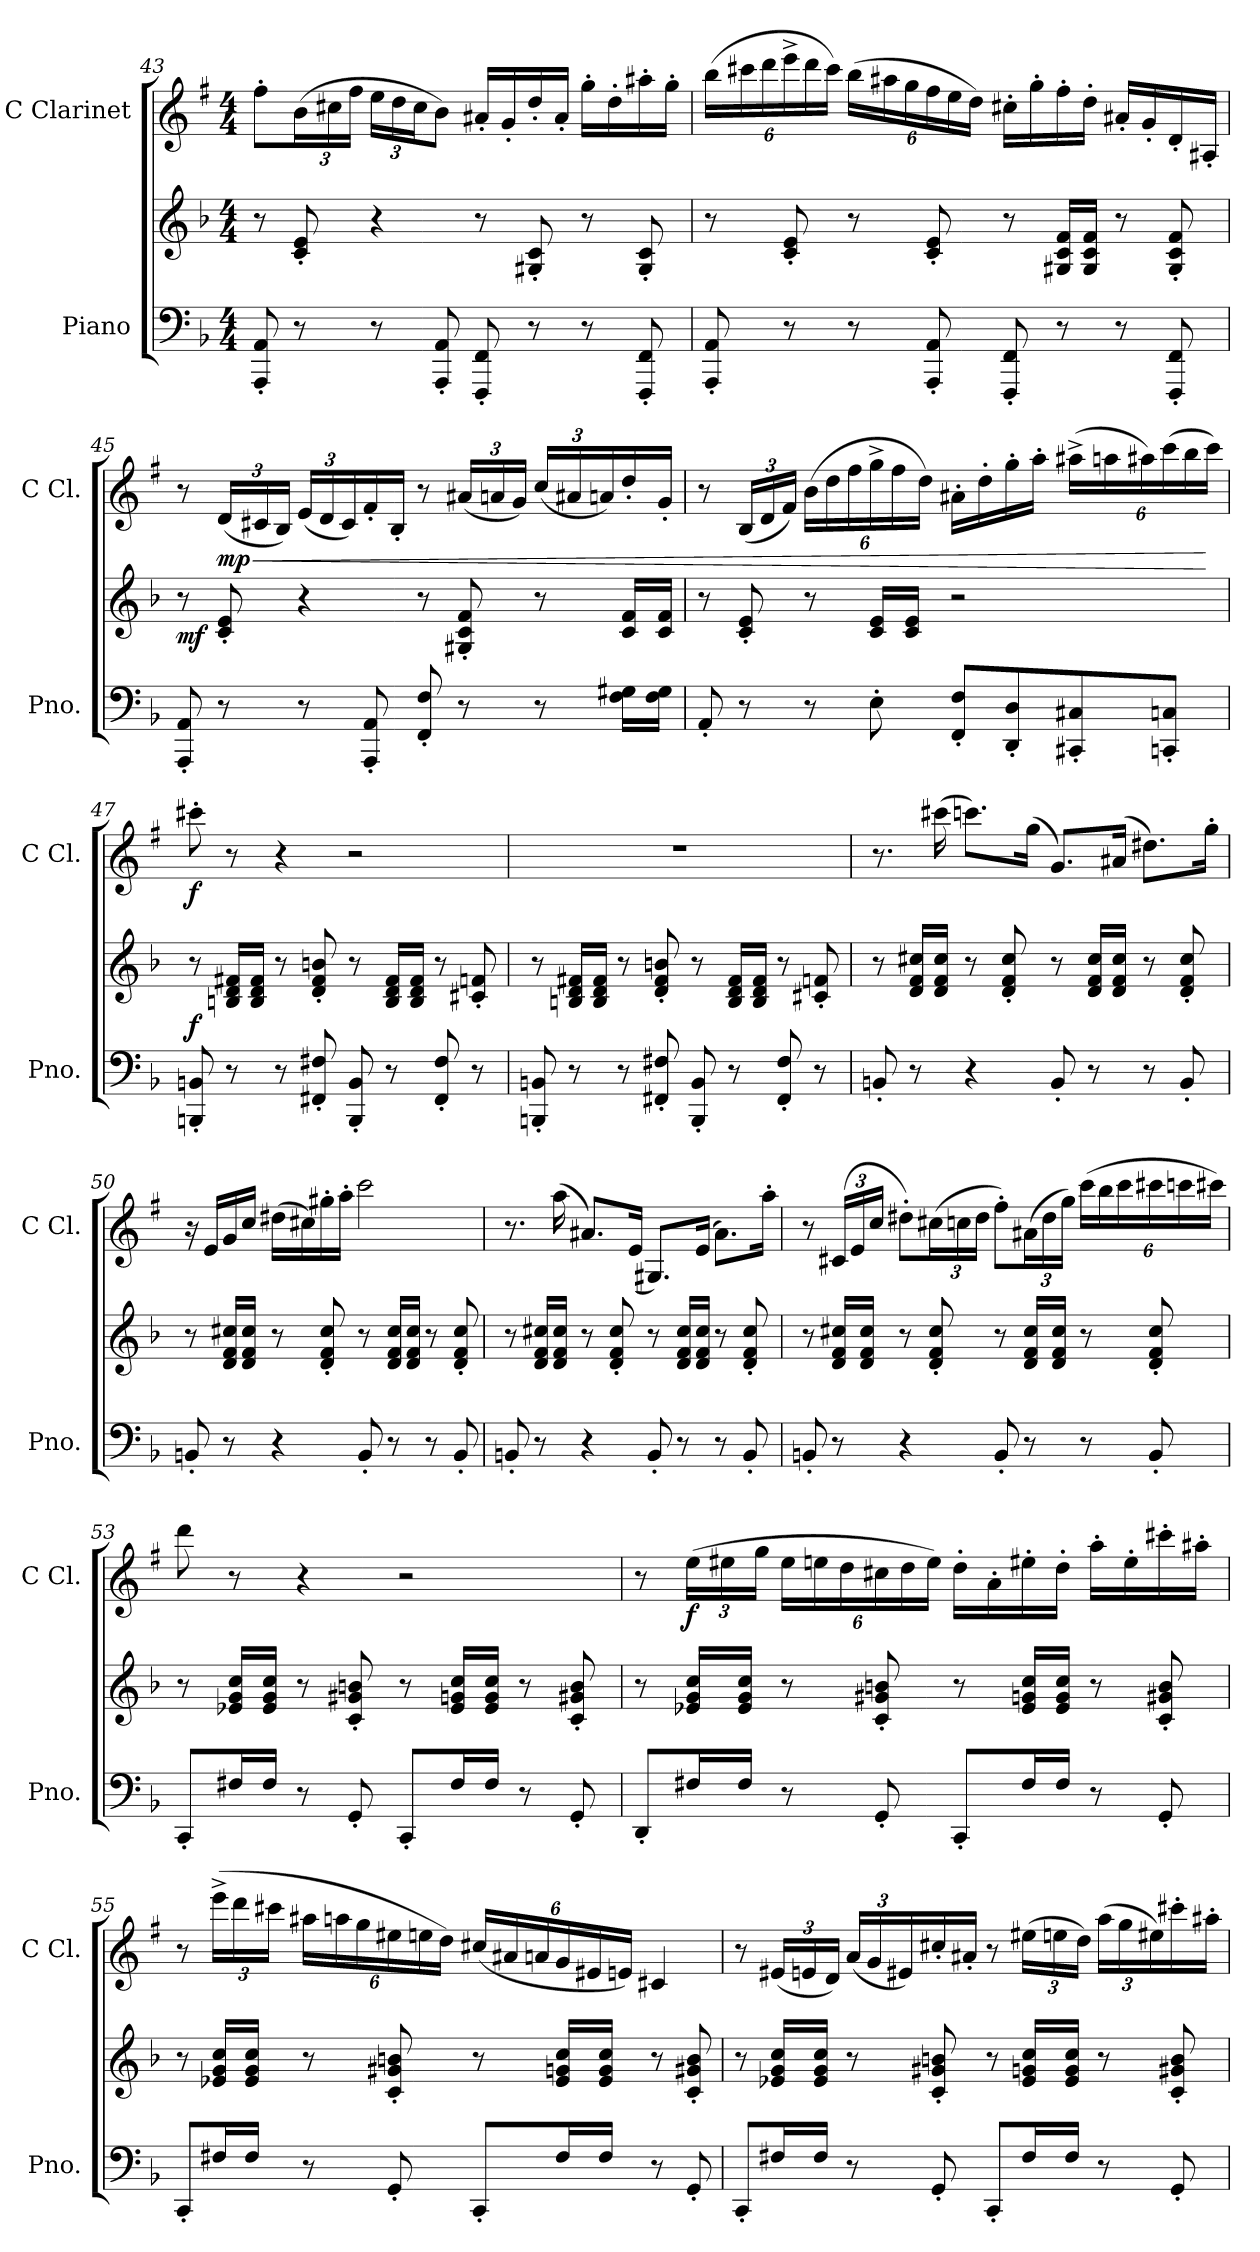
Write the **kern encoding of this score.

**kern	**kern	**dynam	**kern	**dynam
*part2	*part2	*part2	*part1	*part1
*staff3	*staff2	*staff2/3	*staff1	*staff1
*I"Piano	*	*	*I"C Clarinet	*
*I'Pno.	*	*	*I'C Cl.	*
*clefF4	*clefG2	*	*clefG2	*
*	*	*	*ITrd1c2	*
*k[b-]	*k[b-]	*	*k[b-]	*
*M4/4	*M4/4	*	*M4/4	*
=43	=43	=43	=43	=43
8AAA/' 8AA/'	8r	.	8ee'\L	.
*	*	*	*Xbrackettup	*
8r	8c/' 8e/'	.	(24a\L	.
.	.	.	24bn\	.
.	.	.	24ee\JJ	.
8r	4r	.	24dd\LL	.
.	.	.	24cc\	.
.	.	.	24b\J	.
8AAA/' 8AA/'	.	.	8a\J)	.
8FFF/' 8FF/'	8r	.	16g#X'/LL	.
.	.	.	16f'/	.
8r	8G#X/' 8c/'	.	16cc'/	.
.	.	.	16g#'/JJ	.
8r	8r	.	16ff'\LL	.
.	.	.	16cc'\	.
8FFF/' 8FF/'	8G#/' 8c/'	.	16gg#X'\	.
.	.	.	16ff'\JJ	.
!!LO:PB:g=z
=44	=44	=44	=44	=44
8AAA/' 8AA/'	8r	.	(24aa\LL	.
.	.	.	24bbn\	.
.	.	.	24ccc\	.
8r	8c/' 8e/'	.	24ddd^\	.
.	.	.	24ccc\	.
.	.	.	24bb\JJ)	.
8r	8r	.	(24aa\LL	.
.	.	.	24gg#X\	.
.	.	.	24ff\	.
8AAA/' 8AA/'	8c/' 8e/'	.	24ee\	.
.	.	.	24dd\	.
.	.	.	24cc\JJ)	.
8FFF/' 8FF/'	8r	.	16bn'\LL	.
.	.	.	16ff'\	.
8r	16G#X/ 16c/ 16f/LL	.	16ee'\	.
.	16G#/ 16c/ 16f/JJ	.	16cc'\JJ	.
8r	8r	.	16g#X'/LL	.
.	.	.	16f'/	.
8FFF/' 8FF/'	8G#/' 8c/' 8f/'	.	16c'/	.
.	.	.	16G#X'/JJ	.
!!LO:LB:g=z
=45	=45	=45	=45	=45
!	!	!LO:DY:b	!	!
8AAA/' 8AA/'	8r	mf	8r	.
!	!	!	!	!LO:HP:b
!	!	!	!	!LO:DY:n=1:b
8r	8c/' 8e/'	.	(24c/LL	< mp
.	.	.	24Bn/	.
.	.	.	24A/JJ)	.
8r	4r	.	(24d/LL	.
.	.	.	24c/	.
.	.	.	24B/)	.
8AAA/' 8AA/'	.	.	16e'/	.
.	.	.	16A'/JJ	.
8FF/' 8F/'	8r	.	8r	.
8r	8G#X/' 8c/' 8f/'	.	(24g#X/LL	.
.	.	.	24gn/	.
.	.	.	24f/JJ)	.
8r	8r	.	(24b-/LL	.
.	.	.	24g#X/	.
.	.	.	24gn/)	.
16F\ 16G#X\LL	16c/ 16f/LL	.	16cc'/	.
16F\ 16G#\JJ	16c/ 16f/JJ	.	16f'/JJ	.
!!LO:LB:g=z
=46	=46	=46	=46	=46
8AA'/	8r	.	8r	.
8r	8c/' 8e/'	.	(24A/LL	.
.	.	.	24c/	.
.	.	.	24e/JJ)	.
8r	8r	.	(24a\LL	.
.	.	.	24cc\	.
.	.	.	24ee\	.
8E'\	16c/ 16e/LL	.	24ff^\	.
.	.	.	24ee\	.
.	16c/ 16e/JJ	.	.	.
.	.	.	24cc\JJ)	.
8FF/' 8F/'L	2r	.	16g#X'\LL	.
.	.	.	16cc'\	.
8DD/' 8D/'	.	.	16ff'\	.
.	.	.	16gg'\JJ	.
8CC#X/' 8C#X/'	.	.	(24gg#X^\LL	.
.	.	.	24ggn\	.
.	.	.	24gg#X\)	.
8CCn/' 8Cn/'J	.	.	(24bb-\	.
.	.	.	24aa\	.
.	.	.	24bb-\JJ)	[
=47	=47	=47	=47	=47
!	!	!LO:DY:a=2	!	!LO:DY:b
8BBBn/' 8BBn/'	8r	f	8bbn'\	f
8r	16Bn/ 16d/ 16f#X/LL	.	8r	.
.	16B/ 16d/ 16f#/JJ	.	.	.
8r	8r	.	4r	.
8FF#X/' 8F#X/'	8d/' 8f#/' 8bn/'	.	.	.
8BBB/' 8BB/'	8r	.	2r	.
8r	16B/ 16d/ 16f#/LL	.	.	.
.	16B/ 16d/ 16f#/JJ	.	.	.
8FF#/' 8F#/'	8r	.	.	.
8r	8c#X/' 8fn/'	.	.	.
!!LO:LB:g=z
=48	=48	=48	=48	=48
8BBBn/' 8BBn/'	8r	.	1r	.
8r	16Bn/ 16d/ 16f#X/LL	.	.	.
.	16B/ 16d/ 16f#/JJ	.	.	.
8r	8r	.	.	.
8FF#X/' 8F#X/'	8d/' 8f#/' 8bn/'	.	.	.
8BBB/' 8BB/'	8r	.	.	.
8r	16B/ 16d/ 16f#/LL	.	.	.
.	16B/ 16d/ 16f#/JJ	.	.	.
8FF#/' 8F#/'	8r	.	.	.
8r	8c#X/' 8fn/'	.	.	.
=49	=49	=49	=49	=49
8BBn'/	8r	.	8.r	.
8r	16d/ 16f/ 16cc#X/LL	.	.	.
.	16d/ 16f/ 16cc#/JJ	.	(16bbn\	.
4r	8r	.	8.bb-X\L)	.
.	8d/' 8f/' 8cc#/'	.	.	.
.	.	.	(16ff\Jk	.
8BB'/	8r	.	8.f/L)	.
8r	16d/ 16f/ 16cc#/LL	.	.	.
.	16d/ 16f/ 16cc#/JJ	.	(16g#X/Jk	.
8r	8r	.	8.cc#X\L)	.
8BB'/	8d/' 8f/' 8cc#/'	.	.	.
.	.	.	16ff'\Jk	.
!!LO:PB:g=z
=50	=50	=50	=50	=50
8BBn'/	8r	.	16r	.
.	.	.	16d/LL	.
8r	16d/ 16f/ 16cc#X/LL	.	16f/	.
.	16d/ 16f/ 16cc#/JJ	.	16b-/JJ	.
4r	8r	.	(16cc#X\LL	.
.	.	.	16bn\)	.
.	8d/' 8f/' 8cc#/'	.	16ff#X'\	.
.	.	.	16gg'\JJ	.
8BB'/	8r	.	2bb-\	.
8r	16d/ 16f/ 16cc#/LL	.	.	.
.	16d/ 16f/ 16cc#/JJ	.	.	.
8r	8r	.	.	.
8BB'/	8d/' 8f/' 8cc#/'	.	.	.
=51	=51	=51	=51	=51
8BBn'/	8r	.	8.r	.
8r	16d/ 16f/ 16cc#X/LL	.	.	.
.	16d/ 16f/ 16cc#/JJ	.	(16gg\	.
4r	8r	.	8.g#X/L)	.
.	8d/' 8f/' 8cc#/'	.	.	.
.	.	.	(16d/Jk	.
8BB'/	8r	.	8.F#X/L)	.
8r	16d/ 16f/ 16cc#/LL	.	.	.
.	16d/ 16f/ 16cc#/JJ	.	(16d/Jk	.
8r	8r	.	8.g#\L)	.
8BB'/	8d/' 8f/' 8cc#/'	.	.	.
.	.	.	16gg'\Jk	.
!!LO:LB:g=z
=52	=52	=52	=52	=52
8BBn'/	8r	.	8r	.
8r	16d/ 16f/ 16cc#X/LL	.	(24Bn/LL	.
.	.	.	24d/	.
.	16d/ 16f/ 16cc#/JJ	.	.	.
.	.	.	24b-/JJ	.
4r	8r	.	8cc#X'\L)	.
.	8d/' 8f/' 8cc#/'	.	(24bn\L	.
.	.	.	24b-X\	.
.	.	.	24cc#\JJ	.
8BB'/	8r	.	8ee'\L)	.
8r	16d/ 16f/ 16cc#/LL	.	(24g#X\L	.
.	.	.	24cc#\	.
.	16d/ 16f/ 16cc#/JJ	.	.	.
.	.	.	24ff\JJ)	.
8r	8r	.	(>24bb-\LL	.
.	.	.	24aa\	.
.	.	.	24bb-\	.
8BB'/	8d/' 8f/' 8cc#/'	.	24bbn\	.
.	.	.	24bb-X\	.
.	.	.	24bbn\JJ)	.
=53	=53	=53	=53	=53
8CC'/L	8r	.	8ccc\	.
16F#X/L	16e-X/ 16g/ 16cc/LL	.	8r	.
16F#/JJ	16e-/ 16g/ 16cc/JJ	.	.	.
8r	8r	.	4r	.
8GG'/	8c/' 8g#X/' 8bn/'	.	.	.
8CC'/L	8r	.	2r	.
16F#/L	16e-/ 16gn/ 16cc/LL	.	.	.
16F#/JJ	16e-/ 16g/ 16cc/JJ	.	.	.
8r	8r	.	.	.
8GG'/	8c/' 8g#X/' 8b/'	.	.	.
!!LO:LB:g=z
=54	=54	=54	=54	=54
8DD'/L	8r	.	8r	.
!	!	!	!	!LO:DY:b
16F#X/L	16e-X/ 16g/ 16cc/LL	.	(24dd\LL	f
.	.	.	24dd#X\	.
16F#/JJ	16e-/ 16g/ 16cc/JJ	.	.	.
.	.	.	24ff\JJ	.
8r	8r	.	24dd#\LL	.
.	.	.	24ddn\	.
.	.	.	24cc\	.
8GG'/	8c/' 8g#X/' 8bn/'	.	24bn\	.
.	.	.	24cc\	.
.	.	.	24dd\JJ)	.
8CC'/L	8r	.	16cc'\LL	.
.	.	.	16g'\	.
16F#/L	16e-/ 16gn/ 16cc/LL	.	16dd#X'\	.
16F#/JJ	16e-/ 16g/ 16cc/JJ	.	16cc'\JJ	.
8r	8r	.	16gg'\LL	.
.	.	.	16dd#'\	.
8GG'/	8c/' 8g#X/' 8b/'	.	16bbn'\	.
.	.	.	16gg#X'\JJ	.
!!LO:LB:g=z
=55	=55	=55	=55	=55
8CC'/L	8r	.	8r	.
16F#X/L	16e-X/ 16g/ 16cc/LL	.	(>24ddd^\LL	.
.	.	.	24ccc\	.
16F#/JJ	16e-/ 16g/ 16cc/JJ	.	.	.
.	.	.	24bbn\JJ	.
8r	8r	.	24gg#X\LL	.
.	.	.	24ggn\	.
.	.	.	24ff\	.
8GG'/	8c/' 8g#X/' 8bn/'	.	24dd#X\	.
.	.	.	24ddn\	.
.	.	.	24cc\JJ)	.
8CC'/L	8r	.	(24bn/LL	.
.	.	.	24g#X/	.
.	.	.	24gn/	.
16F#/L	16e-/ 16gn/ 16cc/LL	.	24f/	.
.	.	.	24d#X/	.
16F#/JJ	16e-/ 16g/ 16cc/JJ	.	.	.
.	.	.	24dn/JJ)	.
8r	8r	.	4Bn/	.
8GG'/	8c/' 8g#X/' 8b/'	.	.	.
!!LO:PB:g=z
=56	=56	=56	=56	=56
8CC'/L	8r	.	8r	.
16F#X/L	16e-X/ 16g/ 16cc/LL	.	(24d#X/LL	.
.	.	.	24dn/	.
16F#/JJ	16e-/ 16g/ 16cc/JJ	.	.	.
.	.	.	24c/JJ)	.
8r	8r	.	(24g/LL	.
.	.	.	24f/	.
.	.	.	24d#X/)	.
8GG'/	8c/' 8g#X/' 8bn/'	.	16bn'/	.
.	.	.	16g#X'/JJ	.
8CC'/L	8r	.	8r	.
16F#/L	16e-/ 16gn/ 16cc/LL	.	(24dd#X\LL	.
.	.	.	24ddn\	.
16F#/JJ	16e-/ 16g/ 16cc/JJ	.	.	.
.	.	.	24cc\JJ)	.
8r	8r	.	(24gg\LL	.
.	.	.	24ff\	.
.	.	.	24dd#X\)	.
8GG'/	8c/' 8g#X/' 8b/'	.	16bbn'\	.
.	.	.	16gg#X'\JJ	.
=	=	=	=	=
*-	*-	*-	*-	*-
